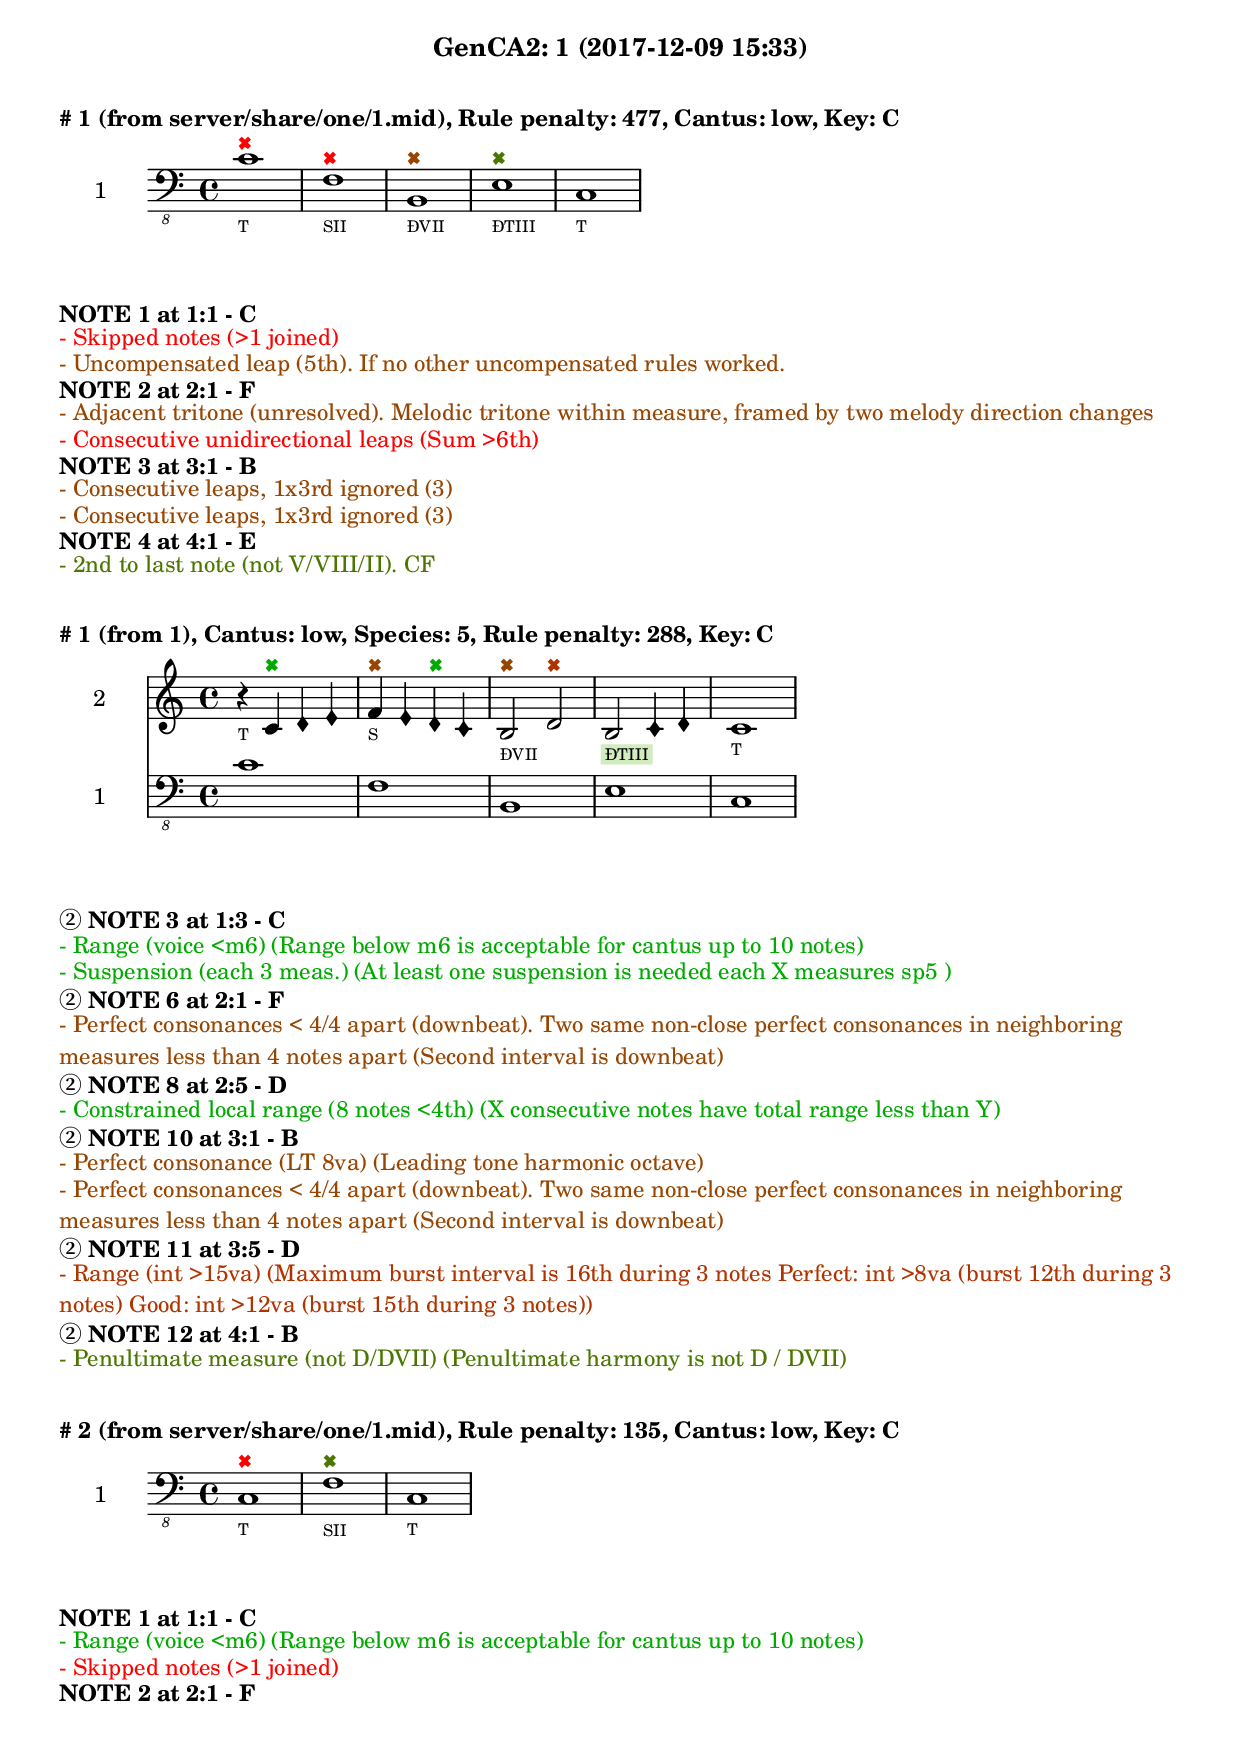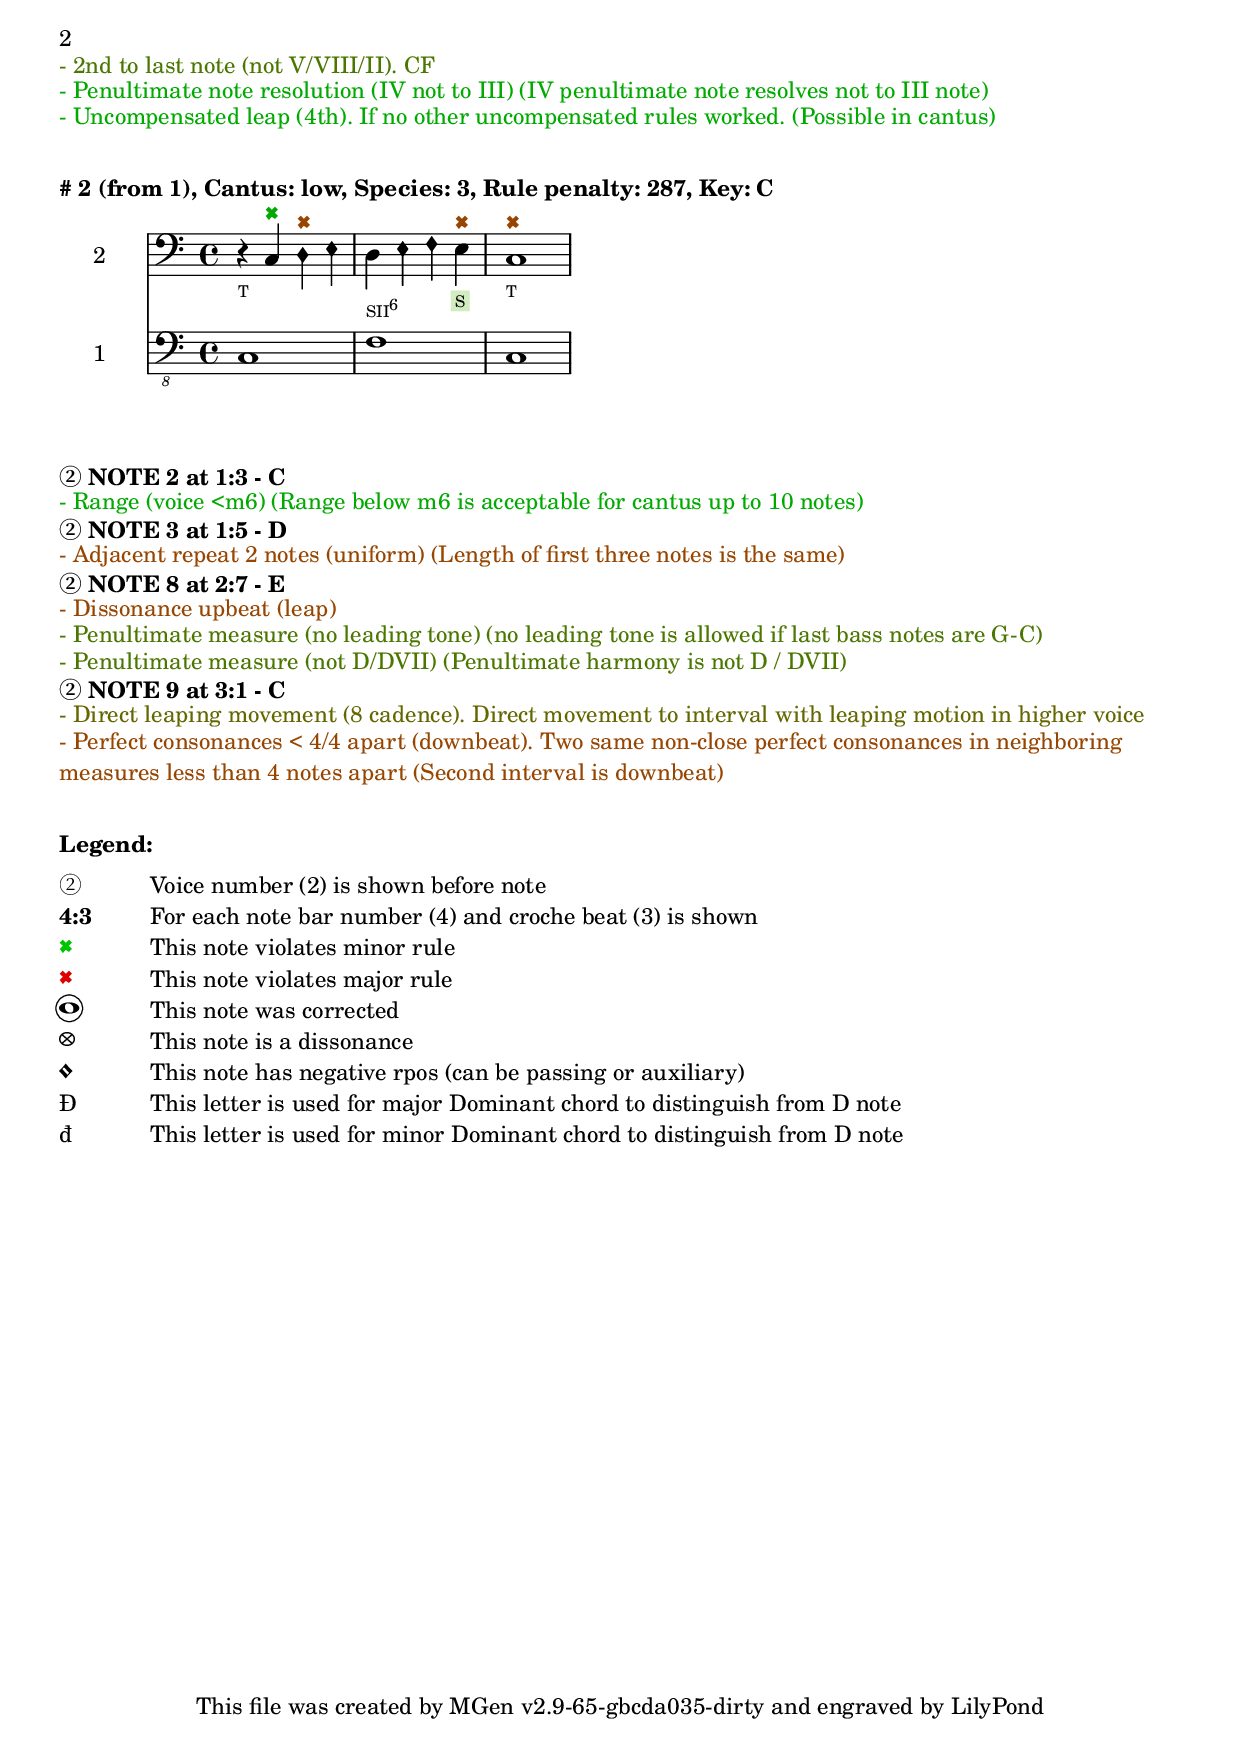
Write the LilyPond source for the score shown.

\version "2.18.2"
\language "english"
\paper { #(include-special-characters) }
circle =
\once \override NoteHead.stencil = #(lambda (grob)
    (let* ((note (ly:note-head::print grob))
           (combo-stencil (ly:stencil-add
               note
               (circle-stencil note 0.1 0.4))))
          (ly:make-stencil (ly:stencil-expr combo-stencil)
            (ly:stencil-extent note X)
            (ly:stencil-extent note Y))))
speakOn = {
  \override Stem.stencil =
    #(lambda (grob)
       (let* ((x-parent (ly:grob-parent grob X))
              (is-rest? (ly:grob? (ly:grob-object x-parent 'rest))))
         (if is-rest?
             empty-stencil
             (ly:stencil-combine-at-edge
              (ly:stem::print grob)
              Y
              (- (ly:grob-property grob 'direction))
              (grob-interpret-markup grob
                                     (markup #:center-align #:fontsize -4
                                             #:musicglyph "noteheads.s2cross"))
              -2.3))))
}

speakOff = {
  \revert Stem.stencil
  \revert Flag.stencil
}

#(define-markup-command (on-color layout props color arg) (color? markup?)
   (let* ((stencil (interpret-markup layout props arg))
          (X-ext (ly:stencil-extent stencil X))
          (Y-ext (ly:stencil-extent stencil Y)))
     (ly:stencil-add (ly:make-stencil
                      (list 'color color
                        (ly:stencil-expr (ly:round-filled-box X-ext Y-ext 0))
                        X-ext Y-ext)) stencil)))

\header {
  subtitle = "GenCA2: 1 (2017-12-09 15:33)"
}

\markup \wordwrap \bold {
      \vspace #2
"#"1 (from server/share/one/1.mid), Rule penalty: 477, Cantus: low, Key: C
}
<<
\new Staff {
  \set Staff.instrumentName = #"1"
  \clef "bass_8" \key c \major  \accidentalStyle modern-cautionary
  \time 4/4
  % \set Score.barNumberVisibility = #(every-nth-bar-number-visible 4)
  % \override Score.BarNumber.break-visibility = ##(#f #t #t)
  \new Voice \with {
  	\remove "Note_heads_engraver"
  	\consists "Completion_heads_engraver"
  	\remove "Rest_engraver"
  	\consists "Completion_rest_engraver"
  }

  {  \speakOff \revert NoteHead.style c1
_\markup{ \teeny \on-color #(rgb-color 1 1 1) \pad-markup #0.4 \concat { T }  }
^\markup{ \tiny \with-color #(rgb-color 0.988 0.005 0.000) \char ##x2716  }
 \speakOff \revert NoteHead.style f,1
_\markup{ \teeny \on-color #(rgb-color 1 1 1) \pad-markup #0.4 \concat { SII }  }
^\markup{ \tiny \with-color #(rgb-color 0.988 0.005 0.000) \char ##x2716  }
 \speakOff \revert NoteHead.style b,,1
_\markup{ \teeny \on-color #(rgb-color 1 1 1) \pad-markup #0.4 \concat { \char ##x00D0 VII }  }
^\markup{ \tiny \with-color #(rgb-color 0.592 0.269 0.000) \char ##x2716  }
 \speakOff \revert NoteHead.style e,1
_\markup{ \teeny \on-color #(rgb-color 1 1 1) \pad-markup #0.4 \concat { \char ##x00D0 TIII }  }
^\markup{ \tiny \with-color #(rgb-color 0.294 0.468 0.000) \char ##x2716  }
 \speakOff \revert NoteHead.style c,1
_\markup{ \teeny \on-color #(rgb-color 1 1 1) \pad-markup #0.4 \concat { T }  }

  }
}
>>
\markup \wordwrap \bold {
  NOTE 1 at 1:1 - C

}
\markup \wordwrap \with-color #(rgb-color 0.988 0.005 0.000) {
  - Skipped notes (>1 joined)

}
\markup \wordwrap \with-color #(rgb-color 0.592 0.269 0.000) {
  - Uncompensated leap (5th). If no other uncompensated rules worked.

}
\markup \wordwrap \bold {
  NOTE 2 at 2:1 - F

}
\markup \wordwrap \with-color #(rgb-color 0.592 0.269 0.000) {
  - Adjacent tritone (unresolved). Melodic tritone within measure, framed by two melody direction changes

}
\markup \wordwrap \with-color #(rgb-color 0.988 0.005 0.000) {
  - Consecutive unidirectional leaps (Sum >6th)

}
\markup \wordwrap \bold {
  NOTE 3 at 3:1 - B

}
\markup \wordwrap \with-color #(rgb-color 0.592 0.269 0.000) {
  - Consecutive leaps, 1x3rd ignored (3)

}
\markup \wordwrap \with-color #(rgb-color 0.592 0.269 0.000) {
  - Consecutive leaps, 1x3rd ignored (3)

}
\markup \wordwrap \bold {
  NOTE 4 at 4:1 - E

}
\markup \wordwrap \with-color #(rgb-color 0.294 0.468 0.000) {
  - 2nd to last note (not V/VIII/II). CF

}
\markup \wordwrap \bold {
      \vspace #2
"#"1 (from 1), Cantus: low, Species: 5, Rule penalty: 288, Key: C
}
<<
\new Staff {
  \set Staff.instrumentName = #"2"
  \clef "treble" \key c \major  \accidentalStyle modern-cautionary
  \time 4/4
  % \set Score.barNumberVisibility = #(every-nth-bar-number-visible 4)
  % \override Score.BarNumber.break-visibility = ##(#f #t #t)
  \new Voice \with {
  	\remove "Note_heads_engraver"
  	\consists "Completion_heads_engraver"
  	\remove "Rest_engraver"
  	\consists "Completion_rest_engraver"
  }

  { r4
_\markup{ \teeny \on-color #(rgb-color 1 1 1) \pad-markup #0.4 \concat { T }  }
 \speakOff \revert NoteHead.style c'4
^\markup{ \tiny \with-color #(rgb-color 0.000 0.667 0.000) \char ##x2716  }
 \speakOff \override NoteHead.style = #'petrucci d'4
 \speakOff \override NoteHead.style = #'petrucci e'4
 \speakOff \revert NoteHead.style f'4
_\markup{ \teeny \on-color #(rgb-color 1 1 1) \pad-markup #0.4 \concat { S }  }
^\markup{ \tiny \with-color #(rgb-color 0.592 0.269 0.000) \char ##x2716  }
 \speakOff \override NoteHead.style = #'petrucci e'4
 \speakOff \override NoteHead.style = #'petrucci d'4
^\markup{ \tiny \with-color #(rgb-color 0.000 0.667 0.000) \char ##x2716  }
 \speakOff \override NoteHead.style = #'petrucci c'4
 \speakOff \revert NoteHead.style b2
_\markup{ \teeny \on-color #(rgb-color 1 1 1) \pad-markup #0.4 \concat { \char ##x00D0 VII }  }
^\markup{ \tiny \with-color #(rgb-color 0.592 0.269 0.000) \char ##x2716  }
 \speakOff \revert NoteHead.style d'2
^\markup{ \tiny \with-color #(rgb-color 0.690 0.204 0.000) \char ##x2716  }
 \speakOff \revert NoteHead.style b2
_\markup{ \teeny \on-color #(rgb-color 0.824 0.925 0.750) \pad-markup #0.4 \concat { \char ##x00D0 TIII }  }
 \speakOff \override NoteHead.style = #'petrucci c'4
 \speakOff \override NoteHead.style = #'petrucci d'4
 \speakOff \revert NoteHead.style c'1
_\markup{ \teeny \on-color #(rgb-color 1 1 1) \pad-markup #0.4 \concat { T }  }

  }
}
\new Staff {
  \set Staff.instrumentName = #"1"
  \clef "bass_8" \key c \major  \accidentalStyle modern-cautionary
  \time 4/4
  % \set Score.barNumberVisibility = #(every-nth-bar-number-visible 4)
  % \override Score.BarNumber.break-visibility = ##(#f #t #t)
  \new Voice \with {
  	\remove "Note_heads_engraver"
  	\consists "Completion_heads_engraver"
  	\remove "Rest_engraver"
  	\consists "Completion_rest_engraver"
  }

  {  \speakOff \revert NoteHead.style c1
 \speakOff \revert NoteHead.style f,1
 \speakOff \revert NoteHead.style b,,1
 \speakOff \revert NoteHead.style e,1
 \speakOff \revert NoteHead.style c,1

  }
}
>>
\markup \wordwrap \bold {
  \char ##x2461 NOTE 3 at 1:3 - C

}
\markup \wordwrap \with-color #(rgb-color 0.000 0.667 0.000) {
  - Range (voice <m6) (Range below m6 is acceptable for cantus up to 10 notes)

}
\markup \wordwrap \with-color #(rgb-color 0.000 0.667 0.000) {
  - Suspension (each 3 meas.) (At least one suspension is needed each X measures {sp5})

}
\markup \wordwrap \bold {
  \char ##x2461 NOTE 6 at 2:1 - F

}
\markup \wordwrap \with-color #(rgb-color 0.592 0.269 0.000) {
  - Perfect consonances < 4/4 apart (downbeat). Two same non-close perfect consonances in neighboring measures less than 4 notes apart (Second interval is downbeat)

}
\markup \wordwrap \bold {
  \char ##x2461 NOTE 8 at 2:5 - D

}
\markup \wordwrap \with-color #(rgb-color 0.000 0.667 0.000) {
  - Constrained local range (8 notes <4th) (X consecutive notes have total range less than Y)

}
\markup \wordwrap \bold {
  \char ##x2461 NOTE 10 at 3:1 - B

}
\markup \wordwrap \with-color #(rgb-color 0.592 0.269 0.000) {
  - Perfect consonance (LT 8va) (Leading tone harmonic octave)

}
\markup \wordwrap \with-color #(rgb-color 0.592 0.269 0.000) {
  - Perfect consonances < 4/4 apart (downbeat). Two same non-close perfect consonances in neighboring measures less than 4 notes apart (Second interval is downbeat)

}
\markup \wordwrap \bold {
  \char ##x2461 NOTE 11 at 3:5 - D

}
\markup \wordwrap \with-color #(rgb-color 0.690 0.204 0.000) {
  - Range (int >15va) (Maximum burst interval is 16th during 3 notes  Perfect: int >8va (burst 12th during 3 notes) Good: int >12va (burst 15th during 3 notes))

}
\markup \wordwrap \bold {
  \char ##x2461 NOTE 12 at 4:1 - B

}
\markup \wordwrap \with-color #(rgb-color 0.294 0.468 0.000) {
  - Penultimate measure (not D/DVII) (Penultimate harmony is not D / DVII)

}
\markup \wordwrap \bold {
      \vspace #2
"#"2 (from server/share/one/1.mid), Rule penalty: 135, Cantus: low, Key: C
}
<<
\new Staff {
  \set Staff.instrumentName = #"1"
  \clef "bass_8" \key c \major  \accidentalStyle modern-cautionary
  \time 4/4
  % \set Score.barNumberVisibility = #(every-nth-bar-number-visible 4)
  % \override Score.BarNumber.break-visibility = ##(#f #t #t)
  \new Voice \with {
  	\remove "Note_heads_engraver"
  	\consists "Completion_heads_engraver"
  	\remove "Rest_engraver"
  	\consists "Completion_rest_engraver"
  }

  {  \speakOff \revert NoteHead.style c,1
_\markup{ \teeny \on-color #(rgb-color 1 1 1) \pad-markup #0.4 \concat { T }  }
^\markup{ \tiny \with-color #(rgb-color 0.988 0.005 0.000) \char ##x2716  }
 \speakOff \revert NoteHead.style f,1
_\markup{ \teeny \on-color #(rgb-color 1 1 1) \pad-markup #0.4 \concat { SII }  }
^\markup{ \tiny \with-color #(rgb-color 0.294 0.468 0.000) \char ##x2716  }
 \speakOff \revert NoteHead.style c,1
_\markup{ \teeny \on-color #(rgb-color 1 1 1) \pad-markup #0.4 \concat { T }  }

  }
}
>>
\markup \wordwrap \bold {
  NOTE 1 at 1:1 - C

}
\markup \wordwrap \with-color #(rgb-color 0.000 0.667 0.000) {
  - Range (voice <m6) (Range below m6 is acceptable for cantus up to 10 notes)

}
\markup \wordwrap \with-color #(rgb-color 0.988 0.005 0.000) {
  - Skipped notes (>1 joined)

}
\markup \wordwrap \bold {
  NOTE 2 at 2:1 - F

}
\markup \wordwrap \with-color #(rgb-color 0.294 0.468 0.000) {
  - 2nd to last note (not V/VIII/II). CF

}
\markup \wordwrap \with-color #(rgb-color 0.000 0.667 0.000) {
  - Penultimate note resolution (IV not to III) (IV penultimate note resolves not to III note)

}
\markup \wordwrap \with-color #(rgb-color 0.000 0.667 0.000) {
  - Uncompensated leap (4th). If no other uncompensated rules worked. (Possible in cantus)

}
\markup \wordwrap \bold {
      \vspace #2
"#"2 (from 1), Cantus: low, Species: 3, Rule penalty: 287, Key: C
}
<<
\new Staff {
  \set Staff.instrumentName = #"2"
  \clef "bass" \key c \major  \accidentalStyle modern-cautionary
  \time 4/4
  % \set Score.barNumberVisibility = #(every-nth-bar-number-visible 4)
  % \override Score.BarNumber.break-visibility = ##(#f #t #t)
  \new Voice \with {
  	\remove "Note_heads_engraver"
  	\consists "Completion_heads_engraver"
  	\remove "Rest_engraver"
  	\consists "Completion_rest_engraver"
  }

  { r4
_\markup{ \teeny \on-color #(rgb-color 1 1 1) \pad-markup #0.4 \concat { T }  }
 \speakOff \revert NoteHead.style c4
^\markup{ \tiny \with-color #(rgb-color 0.000 0.667 0.000) \char ##x2716  }
 \speakOff \override NoteHead.style = #'petrucci d4
^\markup{ \tiny \with-color #(rgb-color 0.592 0.269 0.000) \char ##x2716  }
 \speakOff \override NoteHead.style = #'petrucci e4
 \speakOff \revert NoteHead.style d4
_\markup{ \teeny \on-color #(rgb-color 1 1 1) \pad-markup #0.4 \concat { SII \raise #0.7 6 }  }
 \speakOff \override NoteHead.style = #'petrucci e4
 \speakOff \override NoteHead.style = #'petrucci f4
 \speakOff \revert NoteHead.style e4
_\markup{ \teeny \on-color #(rgb-color 0.824 0.925 0.750) \pad-markup #0.4 \concat { S }  }
^\markup{ \tiny \with-color #(rgb-color 0.592 0.269 0.000) \char ##x2716  }
 \speakOff \revert NoteHead.style c1
_\markup{ \teeny \on-color #(rgb-color 1 1 1) \pad-markup #0.4 \concat { T }  }
^\markup{ \tiny \with-color #(rgb-color 0.592 0.269 0.000) \char ##x2716  }

  }
}
\new Staff {
  \set Staff.instrumentName = #"1"
  \clef "bass_8" \key c \major  \accidentalStyle modern-cautionary
  \time 4/4
  % \set Score.barNumberVisibility = #(every-nth-bar-number-visible 4)
  % \override Score.BarNumber.break-visibility = ##(#f #t #t)
  \new Voice \with {
  	\remove "Note_heads_engraver"
  	\consists "Completion_heads_engraver"
  	\remove "Rest_engraver"
  	\consists "Completion_rest_engraver"
  }

  {  \speakOff \revert NoteHead.style c,1
 \speakOff \revert NoteHead.style f,1
 \speakOff \revert NoteHead.style c,1

  }
}
>>
\markup \wordwrap \bold {
  \char ##x2461 NOTE 2 at 1:3 - C

}
\markup \wordwrap \with-color #(rgb-color 0.000 0.667 0.000) {
  - Range (voice <m6) (Range below m6 is acceptable for cantus up to 10 notes)

}
\markup \wordwrap \bold {
  \char ##x2461 NOTE 3 at 1:5 - D

}
\markup \wordwrap \with-color #(rgb-color 0.592 0.269 0.000) {
  - Adjacent repeat 2 notes (uniform) (Length of first three notes is the same)

}
\markup \wordwrap \bold {
  \char ##x2461 NOTE 8 at 2:7 - E

}
\markup \wordwrap \with-color #(rgb-color 0.592 0.269 0.000) {
  - Dissonance upbeat (leap)

}
\markup \wordwrap \with-color #(rgb-color 0.294 0.468 0.000) {
  - Penultimate measure (no leading tone) (no leading tone is allowed if last bass notes are G-C)

}
\markup \wordwrap \with-color #(rgb-color 0.294 0.468 0.000) {
  - Penultimate measure (not D/DVII) (Penultimate harmony is not D / DVII)

}
\markup \wordwrap \bold {
  \char ##x2461 NOTE 9 at 3:1 - C

}
\markup \wordwrap \with-color #(rgb-color 0.392 0.403 0.000) {
  - Direct leaping movement (8 cadence). Direct movement to interval with leaping motion in higher voice

}
\markup \wordwrap \with-color #(rgb-color 0.592 0.269 0.000) {
  - Perfect consonances < 4/4 apart (downbeat). Two same non-close perfect consonances in neighboring measures less than 4 notes apart (Second interval is downbeat)

}
\header {tagline = "This file was created by MGen v2.9-65-gbcda035-dirty and engraved by LilyPond"}
\markup { 
  \vspace #2
  \bold Legend:
} 

\markup {
  \line {
  \vspace #1
    \column {
      \char ##x2461
      \bold 4:3
      \raise #0.3 \tiny \with-color #(rgb-color 0.000 0.767 0.000) \char ##x2716
      \raise #0.3 \tiny \with-color #(rgb-color 0.867 0.0 0.000) \char ##x2716
      \raise #0.9 \circle \note #"1" #1
      \raise #0.9 \musicglyph #"noteheads.s2xcircle"
      \raise #0.9 \musicglyph #"noteheads.s0harmonic"
      \char ##x00D0
      \char ##x0111
    }
    \hspace #5
    \column {
      "Voice number (2) is shown before note"
      "For each note bar number (4) and croche beat (3) is shown"
      "This note violates minor rule"
      "This note violates major rule"
      "This note was corrected"
      "This note is a dissonance"
      "This note has negative rpos (can be passing or auxiliary)"
      "This letter is used for major Dominant chord to distinguish from D note"
      "This letter is used for minor Dominant chord to distinguish from D note"
    }
  }
} 

